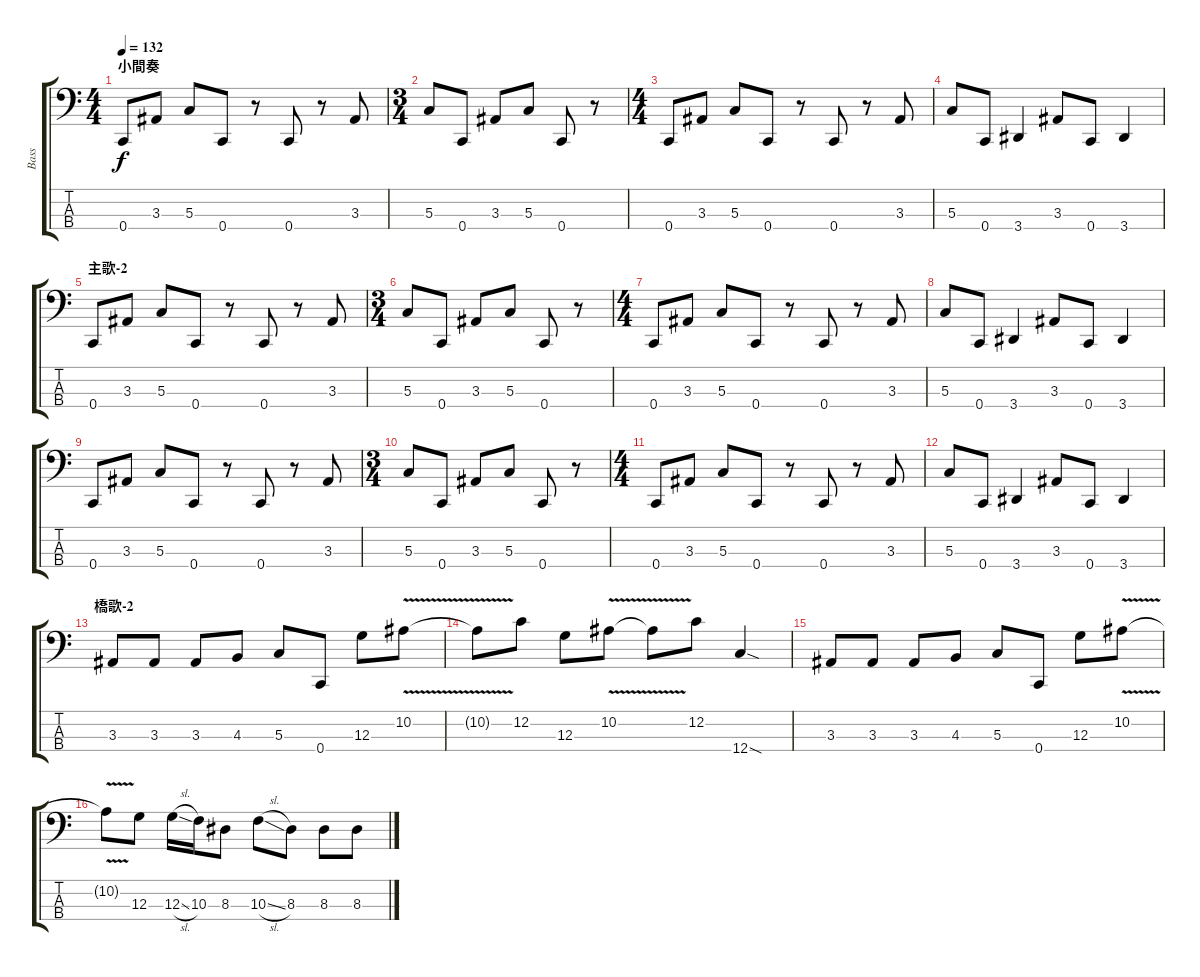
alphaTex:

\track ("Bass" "Bass") {instrument electricbassfinger}
\staff {score tabs}
\tuning (F2 C2 G1 C1) {hide}
\ts (4 4)
\section ("" "小間奏")
\tempo 132
\clef f4
\ks c
0.4.8{dy f} 3.3.8 5.3.8 0.4.8 r.8 0.4.8 r.8 3.3.8 |
\ts (3 4)
5.3.8 0.4.8 3.3.8 5.3.8 0.4.8 r.8 |
\ts (4 4)
0.4.8 3.3.8 5.3.8 0.4.8 r.8 0.4.8 r.8 3.3.8 |
5.3.8 0.4.8 3.4.4 3.3.8 0.4.8 3.4.4 |
\section ("" "主歌-2")
0.4.8 3.3.8 5.3.8 0.4.8 r.8 0.4.8 r.8 3.3.8 |
\ts (3 4)
5.3.8 0.4.8 3.3.8 5.3.8 0.4.8 r.8 |
\ts (4 4)
0.4.8 3.3.8 5.3.8 0.4.8 r.8 0.4.8 r.8 3.3.8 |
5.3.8 0.4.8 3.4.4 3.3.8 0.4.8 3.4.4 |
0.4.8 3.3.8 5.3.8 0.4.8 r.8 0.4.8 r.8 3.3.8 |
\ts (3 4)
5.3.8 0.4.8 3.3.8 5.3.8 0.4.8 r.8 |
\ts (4 4)
0.4.8 3.3.8 5.3.8 0.4.8 r.8 0.4.8 r.8 3.3.8 |
5.3.8 0.4.8 3.4.4 3.3.8 0.4.8 3.4.4 |
\section ("" "橋歌-2")
3.3.8 3.3.8 3.3.8 4.3.8 5.3.8 0.4.8 12.3.8 10.2{v}.8 |
10.2{t}.8 12.2.8 12.3.8 10.2{v}.8 10.2{t}.8 12.2.8 12.4{sod}.4 |
3.3.8 3.3.8 3.3.8 4.3.8 5.3.8 0.4.8 12.3.8 10.2{v}.8 |
10.2{t}.8 12.3.8 12.3{sl}.16 10.3.16 8.3.8 10.3{sl}.8 8.3.8 8.3.8 8.3.8
